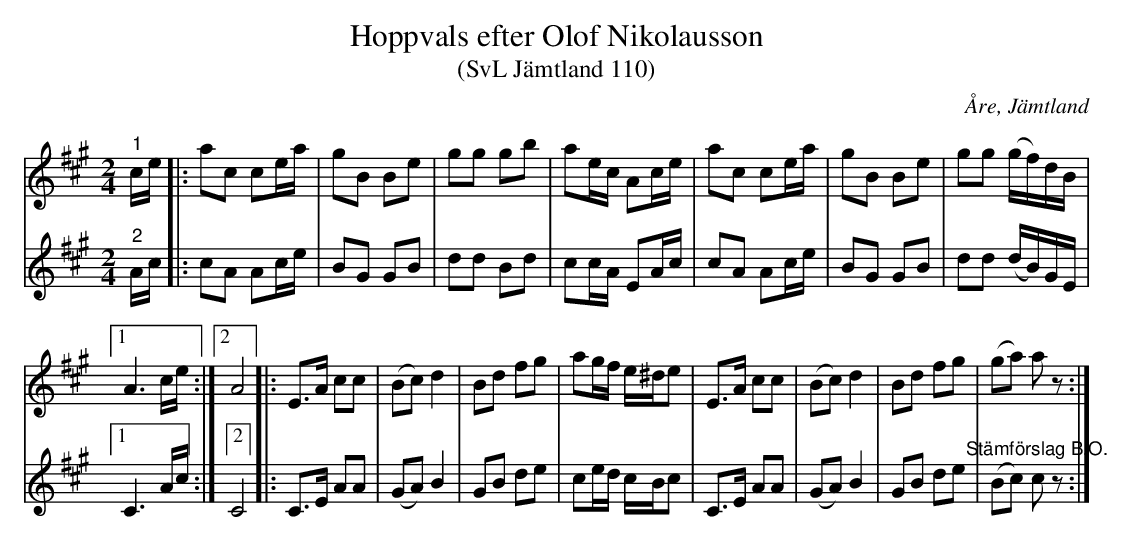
X:1
T:Hoppvals efter Olof Nikolausson
T:(SvL Jämtland 110)
O:Åre, Jämtland
L:1/8
M:2/4
K:A
V:1
"^1" c/e/ |: ac ce/a/ | gB Be | gg gb | ae/c/ Ac/e/ | ac ce/a/ | gB Be | gg (g/f/)d/B/ |1
A3 c/e/ :|2 A4 |: E>A cc | (Bc) d2 | Bd fg | ag/f/ e/^d/e | E>A cc | (Bc) d2 | Bd fg | (ga) a z :|
V:2
"^2" A/c/ |: cA Ac/e/ | BG GB | dd Bd | cc/A/ EA/c/ | cA Ac/e/ | BG GB | dd (d/B/)G/E/ |1
C3 A/c/ :|2 C4 |: C>E AA | (GA) B2 | GB de | ce/d/ c/B/c | C>E AA | (GA) B2 |
GB de"^Stämförslag B.O." | (Bc) c z :|
